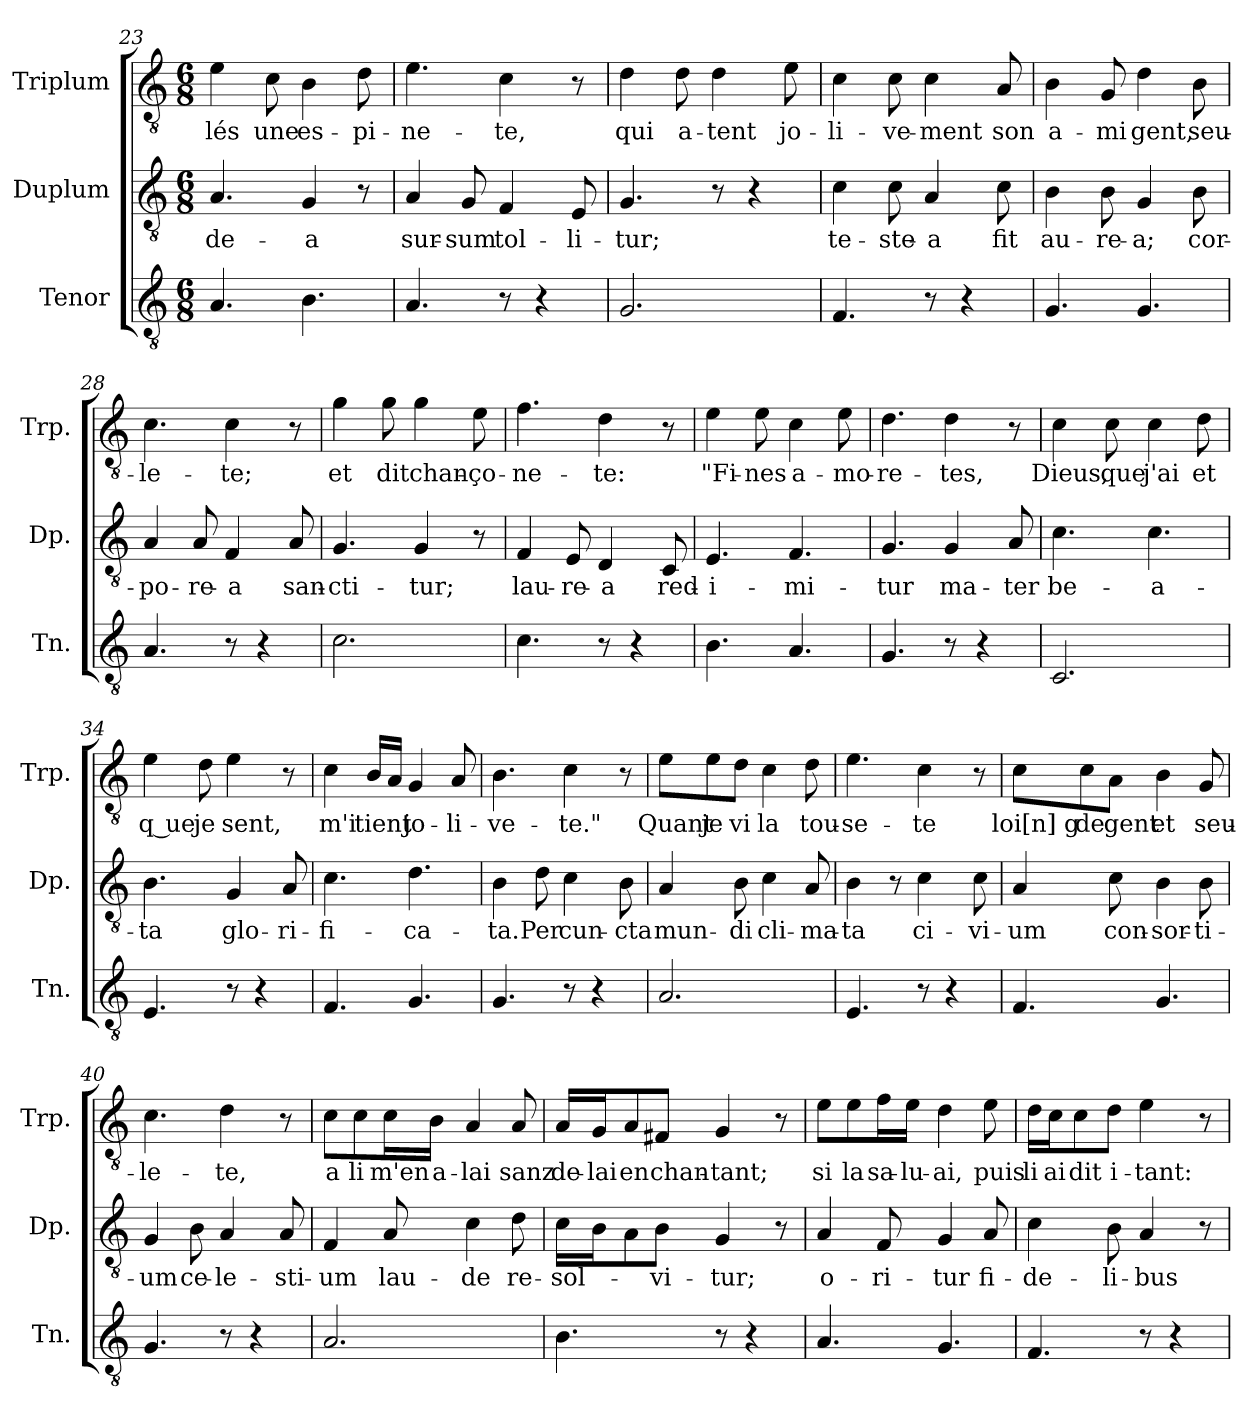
**kern	**kern	**text	**kern	**text
*part3	*part2	*part2	*part1	*part1
*staff3	*staff2	*staff2	*staff1	*staff1
*I"Tenor	*I"Duplum	*	*I"Triplum	*
*I'Tn.	*I'Dp.	*	*I'Trp.	*
*clefGv2	*clefGv2	*	*clefGv2	*
*k[]	*k[]	*	*k[]	*
*M6/8	*M6/8	*	*M6/8	*
=23	=23	=23	=23	=23
!	!	!LO:LY:b	!	!LO:LY:b
4.A/	4.A/	-de-	4e\	-lés
!	!	!	!	!LO:LY:b
.	.	.	8c\	une
!	!	!LO:LY:b	!	!LO:LY:b
4.B\	4G/	-a	4B\	es-
!	!	!	!	!LO:LY:b
.	8r	.	8d\	-pi-
=24	=24	=24	=24	=24
!	!	!LO:LY:b	!	!LO:LY:b
4.A/	4A/	sur-	4.e\	-ne-
!	!	!LO:LY:b	!	!
.	8G/	-sum	.	.
!	!	!LO:LY:b	!	!LO:LY:b
8r	4F/	tol-	4c\	-te,
4r	.	.	.	.
!	!	!LO:LY:b	!	!
.	8E/	-li-	8r	.
=25	=25	=25	=25	=25
!	!	!LO:LY:b	!	!LO:LY:b
2.G/	4.G/	-tur;	4d\	qui
!	!	!	!	!LO:LY:b
.	.	.	8d\	a-
!	!	!	!	!LO:LY:b
.	8r	.	4d\	-tent
.	4r	.	.	.
!	!	!	!	!LO:LY:b
.	.	.	8e\	jo-
=26	=26	=26	=26	=26
!	!	!LO:LY:b	!	!LO:LY:b
4.F/	4c\	te-	4c\	-li-
!	!	!LO:LY:b	!	!LO:LY:b
.	8c\	-ste-	8c\	-ve-
!	!	!LO:LY:b	!	!LO:LY:b
8r	4A/	-a	4c\	-ment
4r	.	.	.	.
!	!	!LO:LY:b	!	!LO:LY:b
.	8c\	fit	8A/	son
=27	=27	=27	=27	=27
!	!	!LO:LY:b	!	!LO:LY:b
4.G/	4B\	au-	4B\	a-
!	!	!LO:LY:b	!	!LO:LY:b
.	8B\	-re-	8G/	-mi
!	!	!LO:LY:b	!	!LO:LY:b
4.G/	4G/	-a;	4d\	gent,
!	!	!LO:LY:b	!	!LO:LY:b
.	8B\	cor-	8B\	seu-
!!LO:LB:g=z
=28	=28	=28	=28	=28
!	!	!LO:LY:b	!	!LO:LY:b
4.A/	4A/	-po-	4.c\	-le-
!	!	!LO:LY:b	!	!
.	8A/	-re-	.	.
!	!	!LO:LY:b	!	!LO:LY:b
8r	4F/	-a	4c\	-te;
4r	.	.	.	.
!	!	!LO:LY:b	!	!
.	8A/	san-	8r	.
=29	=29	=29	=29	=29
!	!	!LO:LY:b	!	!LO:LY:b
2.c\	4.G/	-cti-	4g\	et
!	!	!	!	!LO:LY:b
.	.	.	8g\	dit
!	!	!LO:LY:b	!	!LO:LY:b
.	4G/	-tur;	4g\	chan-
!	!	!	!	!LO:LY:b
.	8r	.	8e\	-ço-
=30	=30	=30	=30	=30
!	!	!LO:LY:b	!	!LO:LY:b
4.c\	4F/	lau-	4.f\	-ne-
!	!	!LO:LY:b	!	!
.	8E/	-re-	.	.
!	!	!LO:LY:b	!	!LO:LY:b
8r	4D/	-a	4d\	-te:
4r	.	.	.	.
!	!	!LO:LY:b	!	!
.	8C/	red-	8r	.
=31	=31	=31	=31	=31
!	!	!LO:LY:b	!	!LO:LY:b
4.B\	4.E/	-i-	4e\	"Fi-
!	!	!	!	!LO:LY:b
.	.	.	8e\	-nes
!	!	!LO:LY:b	!	!LO:LY:b
4.A/	4.F/	-mi-	4c\	a-
!	!	!	!	!LO:LY:b
.	.	.	8e\	-mo-
=32	=32	=32	=32	=32
!	!	!LO:LY:b	!	!LO:LY:b
4.G/	4.G/	-tur	4.d\	-re-
!	!	!LO:LY:b	!	!LO:LY:b
8r	4G/	ma-	4d\	-tes,
4r	.	.	.	.
!	!	!LO:LY:b	!	!
.	8A/	-ter	8r	.
=33	=33	=33	=33	=33
!	!	!LO:LY:b	!	!LO:LY:b
2.C/	4.c\	be-	4c\	Dieus,
!	!	!	!	!LO:LY:b
.	.	.	8c\	que
!	!	!LO:LY:b	!	!LO:LY:b
.	4.c\	-a-	4c\	j'ai
!	!	!	!	!LO:LY:b
.	.	.	8d\	et
!!LO:PB:g=z
=34	=34	=34	=34	=34
!	!	!LO:LY:b	!	!LO:LY:b
4.E/	4.B\	-ta	4e\	q ue
!	!	!	!	!LO:LY:b
.	.	.	8d\	je
!	!	!LO:LY:b	!	!LO:LY:b
8r	4G/	glo-	4e\	sent,
4r	.	.	.	.
!	!	!LO:LY:b	!	!
.	8A/	-ri-	8r	.
=35	=35	=35	=35	=35
!	!	!LO:LY:b	!	!LO:LY:b
4.F/	4.c\	-fi-	4c\	m'i
!	!	!	!	!LO:LY:b
.	.	.	16B/LL	tient
.	.	.	16A/JJ	.
!	!	!LO:LY:b	!	!LO:LY:b
4.G/	4.d\	-ca-	4G/	jo-
!	!	!	!	!LO:LY:b
.	.	.	8A/	-li-
=36	=36	=36	=36	=36
!	!	!LO:LY:b	!	!LO:LY:b
4.G/	4B\	-ta.	4.B\	-ve-
!	!	!LO:LY:b	!	!
.	8d\	Per	.	.
!	!	!LO:LY:b	!	!LO:LY:b
8r	4c\	cun-	4c\	-te."
4r	.	.	.	.
!	!	!LO:LY:b	!	!
.	8B\	-cta	8r	.
=37	=37	=37	=37	=37
!	!	!LO:LY:b	!	!LO:LY:b
2.A/	4A/	mun-	8e\L	Quant
!	!	!	!	!LO:LY:b
.	.	.	8e\	je
!	!	!LO:LY:b	!	!LO:LY:b
.	8B\	-di	8d\J	vi
!	!	!LO:LY:b	!	!LO:LY:b
.	4c\	cli-	4c\	la
!	!	!LO:LY:b	!	!LO:LY:b
.	8A/	-ma-	8d\	tou-
=38	=38	=38	=38	=38
!	!	!LO:LY:b	!	!LO:LY:b
4.E/	4B\	-ta	4.e\	-se-
.	8r	.	.	.
!	!	!LO:LY:b	!	!LO:LY:b
8r	4c\	ci-	4c\	-te
4r	.	.	.	.
!	!	!LO:LY:b	!	!
.	8c\	-vi-	8r	.
=39	=39	=39	=39	=39
!	!	!LO:LY:b	!	!LO:LY:b
4.F/	4A/	-um	8c\L	loi[n]g
!	!	!	!	!LO:LY:b
.	.	.	8c\	de
!	!	!LO:LY:b	!	!LO:LY:b
.	8c\	con-	8A\J	gent
!	!	!LO:LY:b	!	!LO:LY:b
4.G/	4B\	-sor-	4B\	et
!	!	!LO:LY:b	!	!LO:LY:b
.	8B\	-ti-	8G/	seu-
!!LO:LB:g=z
=40	=40	=40	=40	=40
!	!	!LO:LY:b	!	!LO:LY:b
4.G/	4G/	-um	4.c\	-le-
!	!	!LO:LY:b	!	!
.	8B\	ce-	.	.
!	!	!LO:LY:b	!	!LO:LY:b
8r	4A/	-le-	4d\	-te,
4r	.	.	.	.
!	!	!LO:LY:b	!	!
.	8A/	-sti-	8r	.
=41	=41	=41	=41	=41
!	!	!LO:LY:b	!	!LO:LY:b
2.A/	4F/	-um	8c\L	a
!	!	!	!	!LO:LY:b
.	.	.	8c\	li
!	!	!LO:LY:b	!	!LO:LY:b
.	8A/	lau-	16c\L	m'en
!	!	!	!	!LO:LY:b
.	.	.	16B\JJ	a-
!	!	!LO:LY:b	!	!LO:LY:b
.	4c\	-de	4A/	-lai
!	!	!LO:LY:b	!	!LO:LY:b
.	8d\	re-	8A/	sanz
=42	=42	=42	=42	=42
!	!	!LO:LY:b	!	!LO:LY:b
4.B\	16c\LL	-sol-	16A/LL	de-
!	!	!	!	!LO:LY:b
.	16B\J	.	16G/J	-lai
!	!	!	!	!LO:LY:b
.	8A\	.	8A/	en
!	!	!LO:LY:b	!	!LO:LY:b
.	8B\J	-vi-	8F#i/J	chan-
!	!	!LO:LY:b	!	!LO:LY:b
8r	4G/	-tur;	4G/	-tant;
4r	.	.	.	.
.	8r	.	8r	.
=43	=43	=43	=43	=43
!	!	!LO:LY:b	!	!LO:LY:b
4.A/	4A/	o-	8e\L	si
!	!	!	!	!LO:LY:b
.	.	.	8e\	la
!	!	!LO:LY:b	!	!LO:LY:b
.	8F/	-ri-	16f\L	sa-
!	!	!	!	!LO:LY:b
.	.	.	16e\JJ	-lu-
!	!	!LO:LY:b	!	!LO:LY:b
4.G/	4G/	-tur	4d\	-ai,
!	!	!LO:LY:b	!	!LO:LY:b
.	8A/	fi-	8e\	puis
=44	=44	=44	=44	=44
!	!	!LO:LY:b	!	!LO:LY:b
4.F/	4c\	-de-	16d\LL	li
!	!	!	!	!LO:LY:b
.	.	.	16c\J	ai
!	!	!	!	!LO:LY:b
.	.	.	8c\	dit
!	!	!LO:LY:b	!	!LO:LY:b
.	8B\	-li-	8d\J	i-
!	!	!LO:LY:b	!	!LO:LY:b
8r	4A/	-bus	4e\	-tant:
4r	.	.	.	.
.	8r	.	8r	.
=	=	=	=	=
*-	*-	*-	*-	*-
